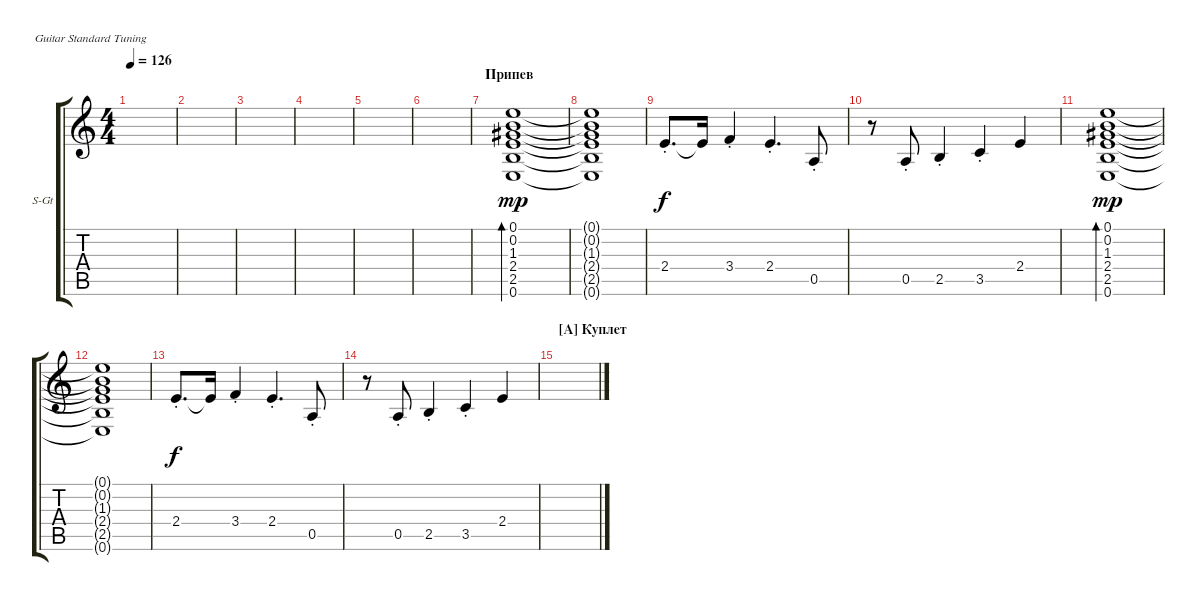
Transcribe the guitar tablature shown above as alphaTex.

\defaultSystemsLayout 4
\bracketExtendMode groupsimilarinstruments
\firstSystemTrackNameOrientation horizontal
\otherSystemsTrackNameOrientation horizontal
\track ("В. Бутусов (гитара)" "S-Gt") {instrument acousticguitarsteel}
\staff {score tabs}
\tuning (E4 B3 G3 D3 A2 E2)
\ts (4 4)
\tempo 126
\clef g2
\ks c
|
|
|
|
|
|
\section ("" "Припев")
(0.6 2.5 2.4 1.3 0.2 0.1).1{bd 82 dy mp} |
(0.6{t} 2.5{t} 2.4{t} 1.3{t} 0.2{t} 0.1{t}).1 |
2.4{st}.8{d dy f} 2.4{t}.16 3.4{st}.4 2.4{st}.4{d} 0.5{st}.8 |
r.8 0.5{st}.8 2.5{st}.4 3.5{st}.4 2.4.4 |
(0.6 2.5 2.4 1.3 0.2 0.1).1{bd 82 dy mp} |
(0.6{t} 2.5{t} 2.4{t} 1.3{t} 0.2{t} 0.1{t}).1 |
2.4{st}.8{d dy f} 2.4{t}.16 3.4{st}.4 2.4{st}.4{d} 0.5{st}.8 |
r.8 0.5{st}.8 2.5{st}.4 3.5{st}.4 2.4.4 |
\section ("A" "Куплет")
